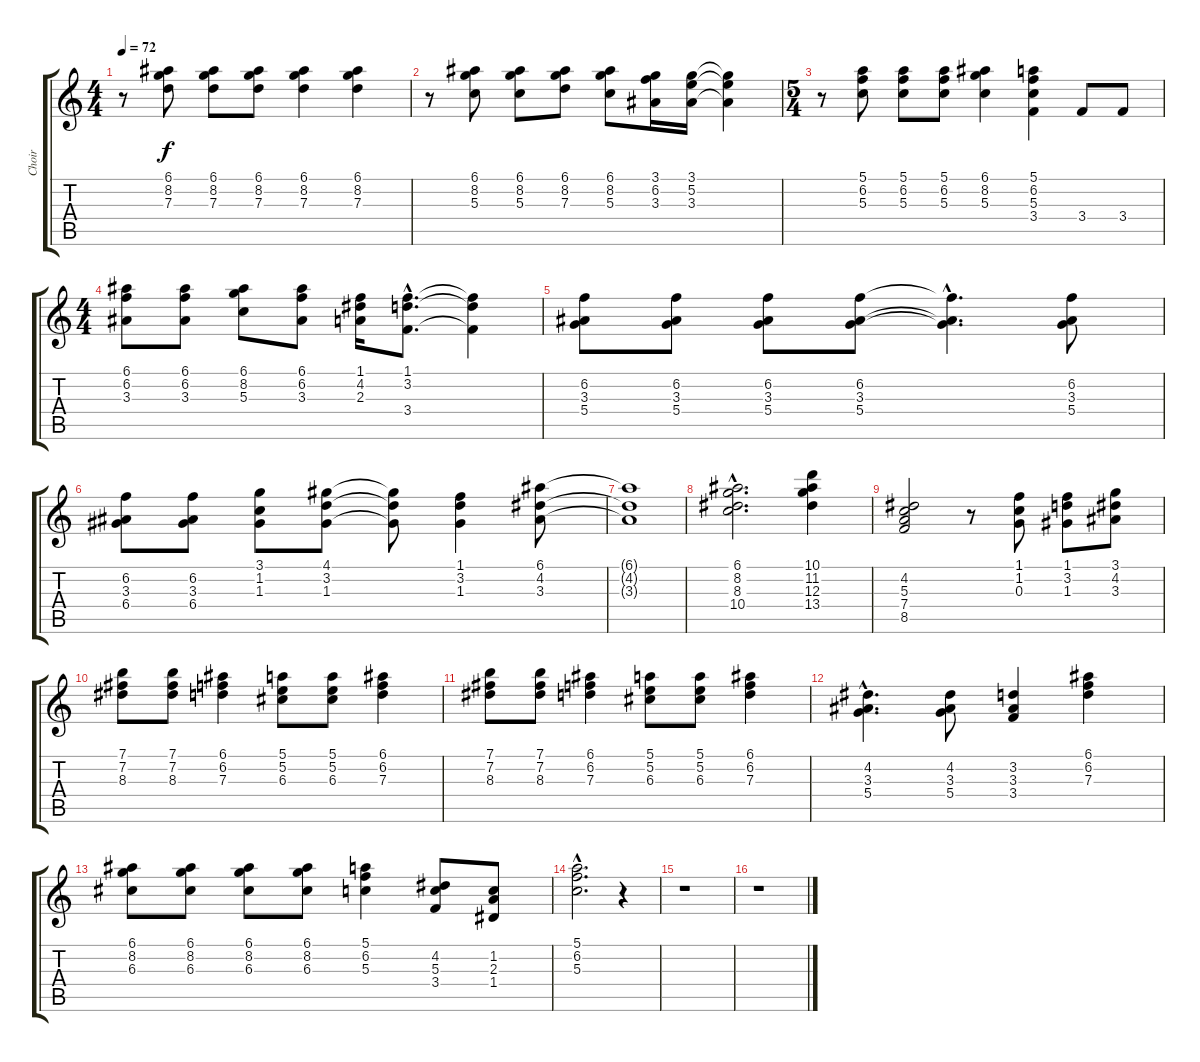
\track ("Choir" "Choir") {instrument flute}
\staff {score tabs}
\tuning (E5 B4 G4 D4 A3 E3) {hide}
\ts (4 4)
\tempo 72
\clef g2
\ks c
r.8{dy f instrument flute} (6.1 8.2 7.3).8 (6.1 8.2 7.3).8 (6.1 8.2 7.3).8 (6.1 8.2 7.3).4 (6.1 8.2 7.3).4 |
r.8 (6.1 8.2 5.3).8 (6.1 8.2 5.3).8 (6.1 8.2 7.3).8 (6.1 8.2 5.3).8 (3.1 6.2 3.3).16 (3.1 5.2 3.3).16 (3.1{t} 5.2{t} 3.3{t}).4 |
\ts (5 4)
r.8 (5.1 6.2 5.3).8 (5.1 6.2 5.3).8 (5.1 6.2 5.3).8 (6.1 8.2 5.3).4 (5.1 6.2 5.3 3.4).4 3.4.8 3.4.8 |
\ts (4 4)
(6.1 6.2 3.3).8 (6.1 6.2 3.3).8 (6.1 8.2 5.3).8 (6.1 6.2 3.3).8 (1.1 4.2 2.3).16 (1.1{hac} 3.2{hac} 3.4{hac}).8{d} (1.1{t} 3.2{t} 3.4{t}).4 |
(6.2 3.3 5.4).8 (6.2 3.3 5.4).8 (6.2 3.3 5.4).8 (6.2 3.3 5.4).8 (6.2{hac t} 3.3{hac t} 5.4{hac t}).4{d} (6.2 3.3 5.4).8 |
(6.2 3.3 6.4).8 (6.2 3.3 6.4).8 (3.1 1.2 1.3).8 (4.1 3.2 1.3).8 (4.1{t} 3.2{t} 1.3{t}).8 (1.1 3.2 1.3).4 (6.1 4.2 3.3).8 |
(6.1{t} 4.2{t} 3.3{t}).1 |
(6.1{hac} 8.2{hac} 8.3{hac} 10.4{hac}).2{d} (10.1 11.2 12.3 13.4).4 |
(4.2 5.3 7.4 8.5).2 r.8 (1.1 1.2 0.3).8 (1.1 3.2 1.3).8 (3.1 4.2 3.3).8 |
(7.1 7.2 8.3).8 (7.1 7.2 8.3).8 (6.1 6.2 7.3).4 (5.1 5.2 6.3).8 (5.1 5.2 6.3).8 (6.1 6.2 7.3).4 |
(7.1 7.2 8.3).8 (7.1 7.2 8.3).8 (6.1 6.2 7.3).4 (5.1 5.2 6.3).8 (5.1 5.2 6.3).8 (6.1 6.2 7.3).4 |
(4.2{hac} 3.3{hac} 5.4{hac}).4{d} (4.2 3.3 5.4).8 (3.2 3.3 3.4).4 (6.1 6.2 7.3).4 |
(6.1 8.2 6.3).8 (6.1 8.2 6.3).8 (6.1 8.2 6.3).8 (6.1 8.2 6.3).8 (5.1 6.2 5.3).4 (4.2 5.3 3.4).8 (1.2 2.3 1.4).8 |
(5.1{hac} 6.2{hac} 5.3{hac}).2{d} r.4 |
r.1 |
r.1
